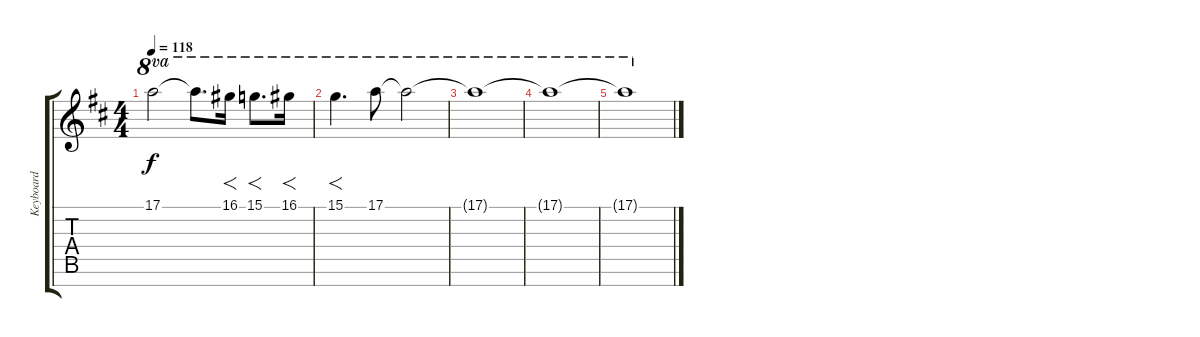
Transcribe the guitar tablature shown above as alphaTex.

\track ("Keyboard" "Keyboard") {instrument rockorgan}
\staff {score tabs}
\tuning (E5 B4 G4 D4 A3 E3 B2) {hide}
\ts (4 4)
\tempo 118
\clef g2
\ks d
17.1{t}.2{ot 8va dy f} 17.1{t}.8{d ot 8va} 16.1.16{f ot 8va} 15.1.8{f d ot 8va} 16.1.16{f ot 8va} |
15.1.4{f d ot 8va} 17.1.8{ot 8va} 17.1{t}.2{ot 8va} |
17.1{t}.1{ot 8va} |
17.1{t}.1{ot 8va} |
17.1{t}.1{ot 8va}
